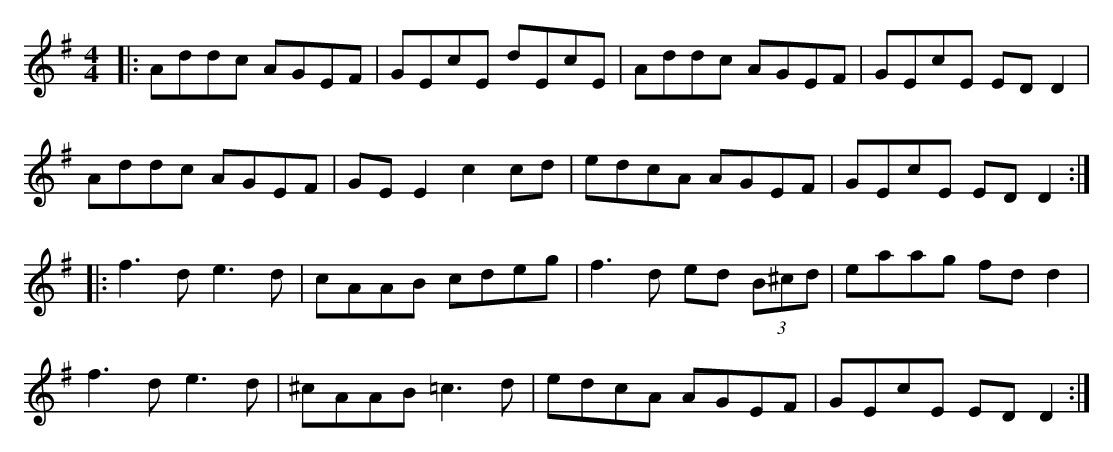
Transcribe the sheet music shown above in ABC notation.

X:1
M:4/4
K:G
|:Addc AGEF|GEcE dEcE|Addc AGEF|GEcE ED D2|
Addc AGEF|GE E2 c2 cd|edcA AGEF|GEcE ED D2:|
|:f3d e3d|cAAB cdeg|f3d ed (3B^cd|eaag fd d2|
f3d e3d|^cAAB =c3d|edcA AGEF|GEcE ED D2:|
